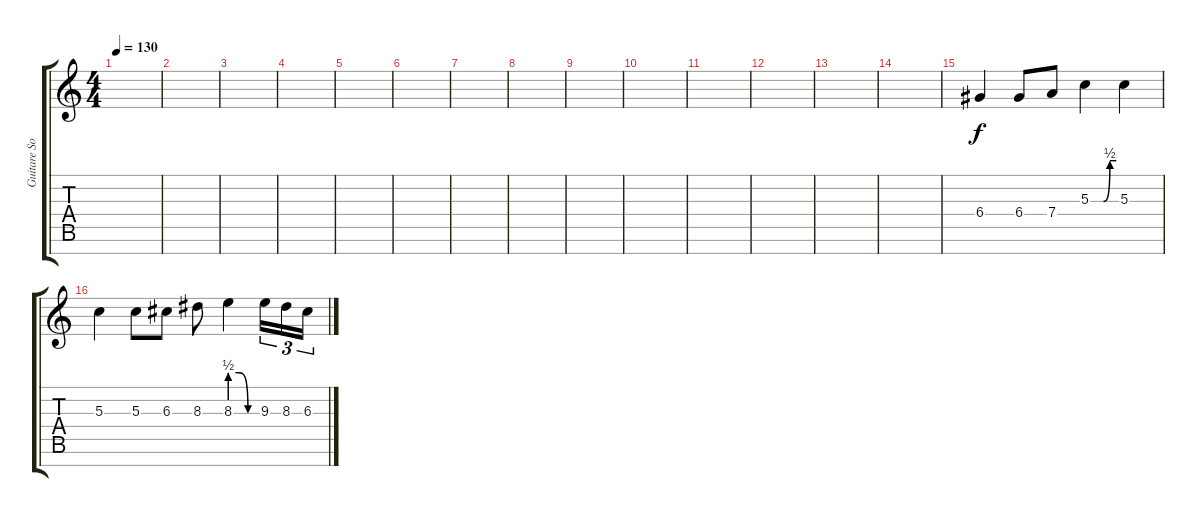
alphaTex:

\track ("Guitare Solo 2" "Guitare So") {instrument overdrivenguitar}
\staff {score tabs}
\tuning (E4 B3 G3 D3 A2 E2 B1) {hide}
\ts (4 4)
\tempo 130
\clef g2
\ks c
|
|
|
|
|
|
|
|
|
|
|
|
|
|
6.4.4 6.4.8 7.4.8 5.3{be (custom 0 0 30 0 45 2 60 2)}.4 5.3.4 |
5.3.4 5.3.8 6.3.8 8.3.8 8.3{be (custom 0 2 20 2 40 0 60 0)}.4 9.3.16{tu (3 2)} 8.3.16{tu (3 2)} 6.3.16{tu (3 2)}
